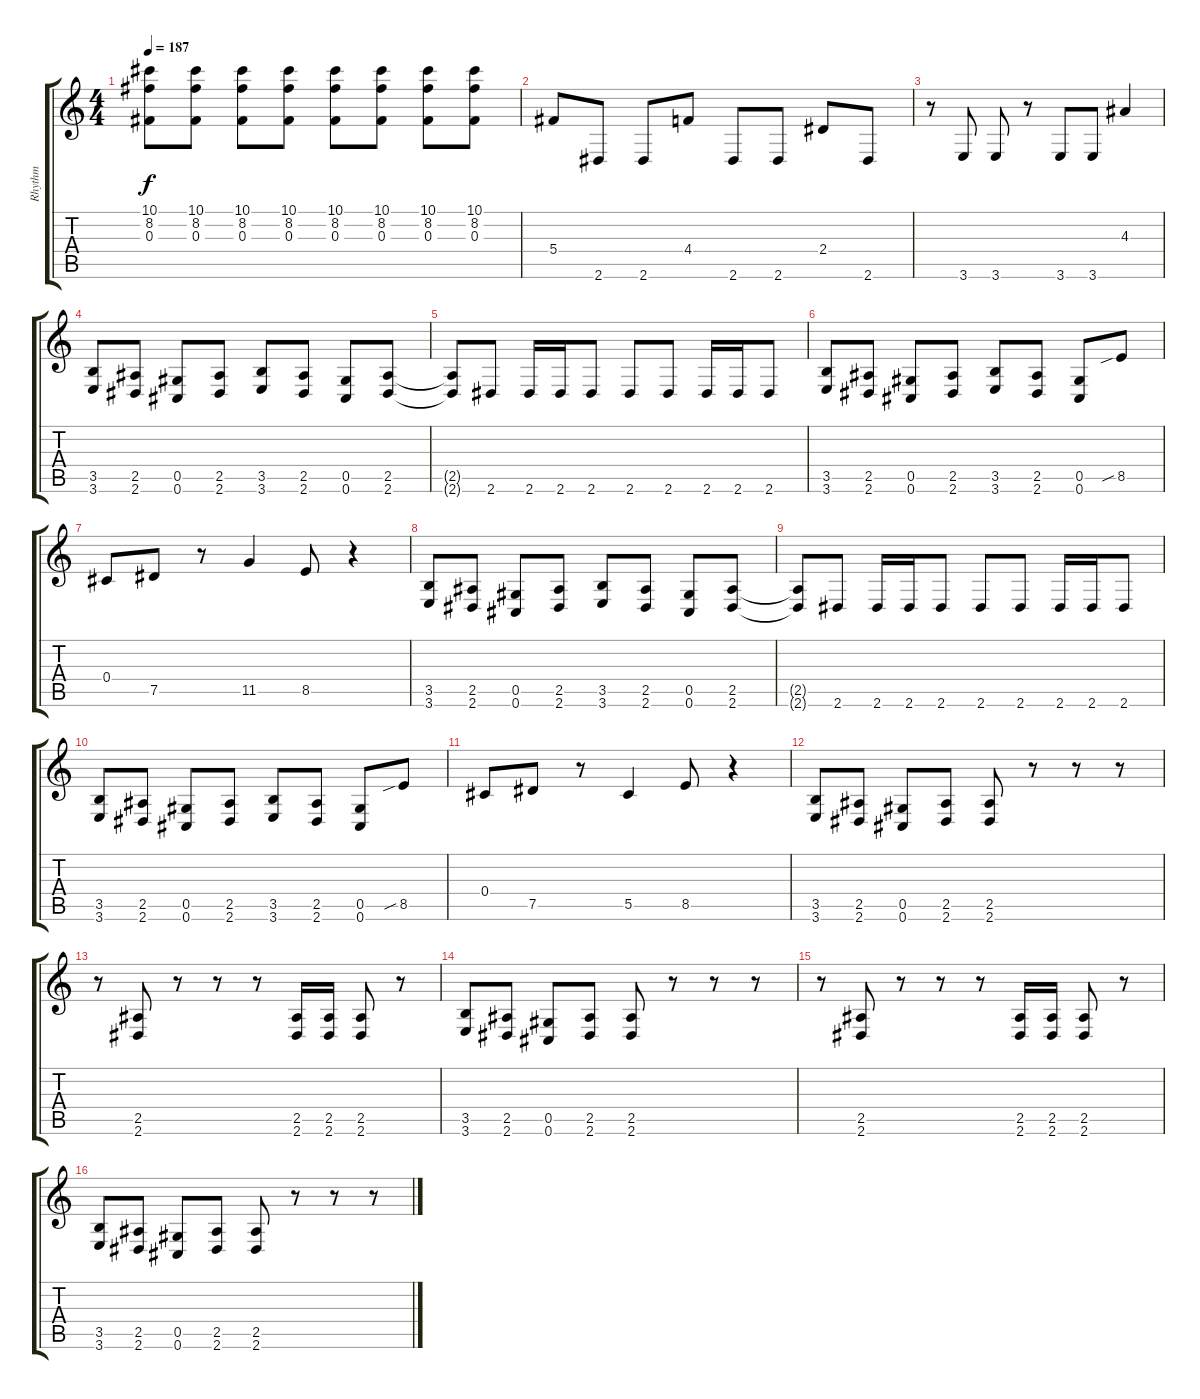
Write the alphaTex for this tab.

\track ("Rhythm" "Rhythm") {instrument distortionguitar}
\staff {score tabs}
\tuning (Eb4 Bb3 Gb3 Db3 Ab2 Db2) {hide}
\ts (4 4)
\tempo 187
\clef g2
\ks c
(10.1 8.2 0.3).8{dy f} (10.1 8.2 0.3).8 (10.1 8.2 0.3).8 (10.1 8.2 0.3).8 (10.1 8.2 0.3).8 (10.1 8.2 0.3).8 (10.1 8.2 0.3).8 (10.1 8.2 0.3).8 |
5.4.8{volume 12} 2.6.8 2.6.8 4.4.8 2.6.8 2.6.8 2.4.8 2.6.8 |
r.8 3.6.8 3.6.8 r.8 3.6.8 3.6.8 4.3.4 |
(3.5 3.6).8 (2.5 2.6).8 (0.5 0.6).8 (2.5 2.6).8 (3.5 3.6).8 (2.5 2.6).8 (0.5 0.6).8 (2.5 2.6).8 |
(2.5{t} 2.6{t}).8 2.6.8 2.6.16 2.6.16 2.6.8 2.6.8 2.6.8 2.6.16 2.6.16 2.6.8 |
(3.5 3.6).8 (2.5 2.6).8 (0.5 0.6).8 (2.5 2.6).8 (3.5 3.6).8 (2.5 2.6).8 (0.5 0.6).8 8.5{sib}.8 |
0.4.8 7.5.8 r.8 11.5.4 8.5.8 r.4 |
(3.5 3.6).8 (2.5 2.6).8 (0.5 0.6).8 (2.5 2.6).8 (3.5 3.6).8 (2.5 2.6).8 (0.5 0.6).8 (2.5 2.6).8 |
(2.5{t} 2.6{t}).8 2.6.8 2.6.16 2.6.16 2.6.8 2.6.8 2.6.8 2.6.16 2.6.16 2.6.8 |
(3.5 3.6).8 (2.5 2.6).8 (0.5 0.6).8 (2.5 2.6).8 (3.5 3.6).8 (2.5 2.6).8 (0.5 0.6).8 8.5{sib}.8 |
0.4.8 7.5.8 r.8 5.5.4 8.5.8 r.4 |
(3.5 3.6).8 (2.5 2.6).8 (0.5 0.6).8 (2.5 2.6).8 (2.5 2.6).8 r.8 r.8 r.8 |
r.8 (2.5 2.6).8 r.8 r.8 r.8 (2.5 2.6).16 (2.5 2.6).16 (2.5 2.6).8 r.8 |
(3.5 3.6).8 (2.5 2.6).8 (0.5 0.6).8 (2.5 2.6).8 (2.5 2.6).8 r.8 r.8 r.8 |
r.8 (2.5 2.6).8 r.8 r.8 r.8 (2.5 2.6).16 (2.5 2.6).16 (2.5 2.6).8 r.8 |
(3.5 3.6).8 (2.5 2.6).8 (0.5 0.6).8 (2.5 2.6).8 (2.5 2.6).8 r.8 r.8 r.8
